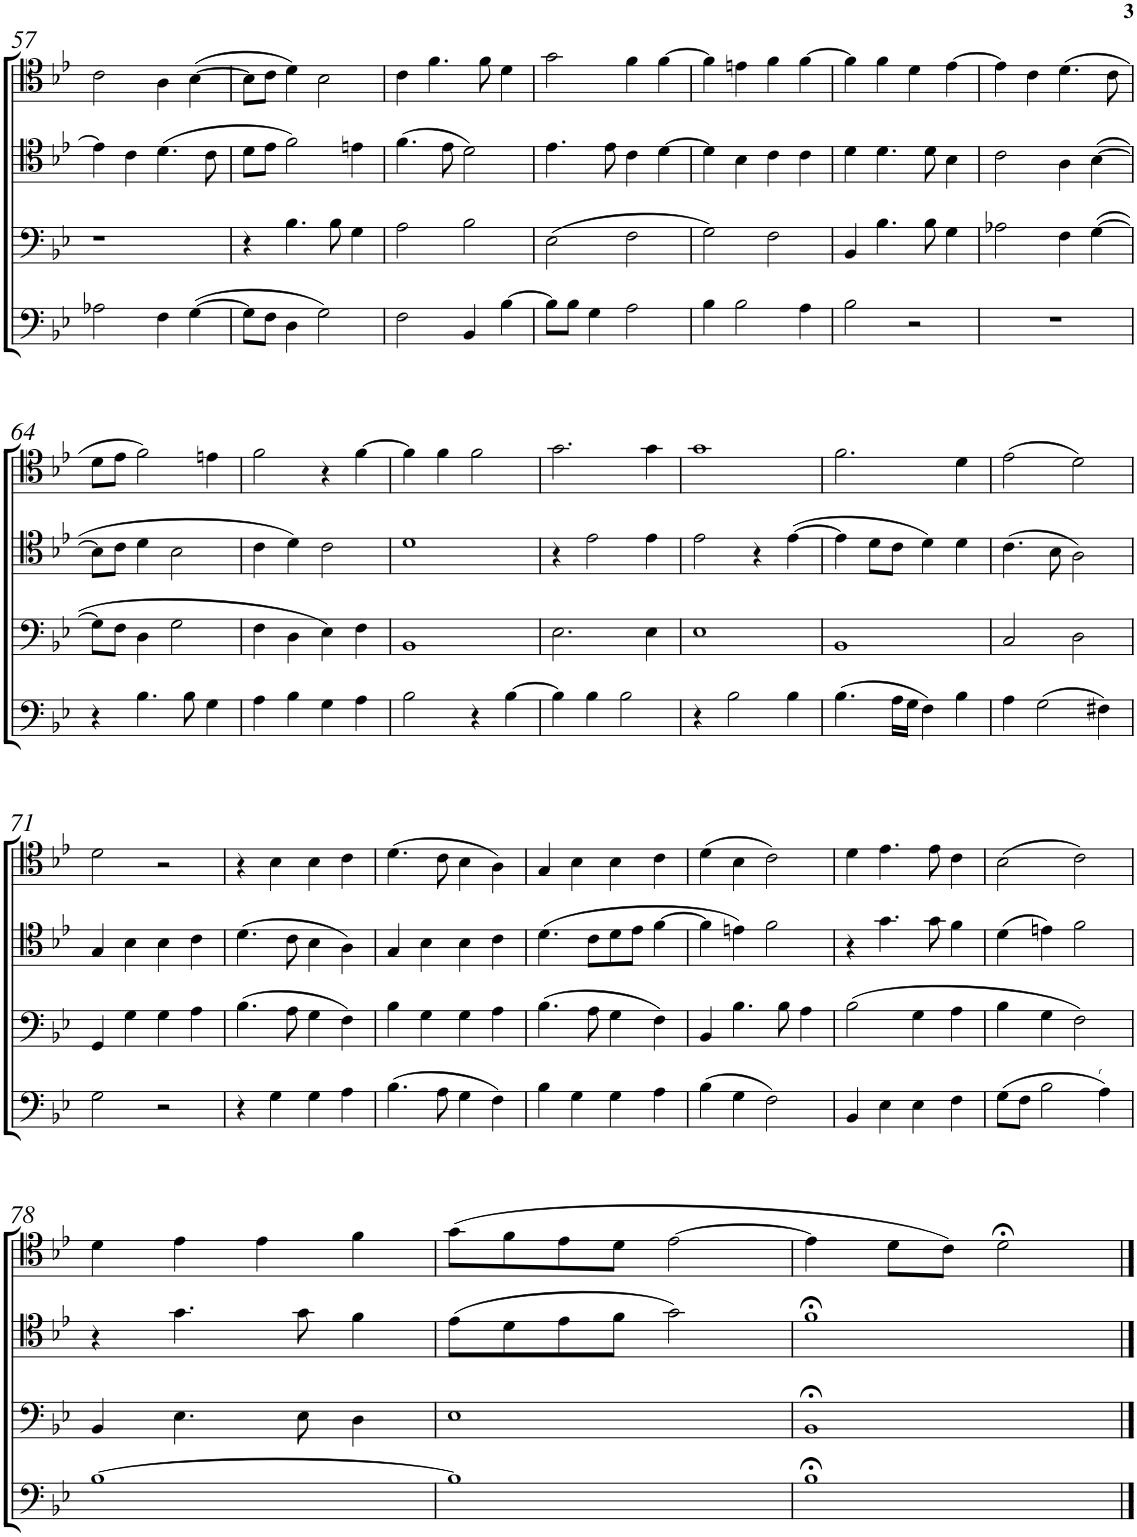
**kern	**kern	**kern	**kern
*part4	*part3	*part2	*part1
*staff4	*staff3	*staff2	*staff1
*I"Tbn4	*I"Tbn3	*I"Tbn2	*I"Tbn1
!!LO:PB:g=z
*clefF4	*clefF4	*clefC4	*clefC4
*k[b-e-]	*k[b-e-]	*k[b-e-]	*k[b-e-]
*B-:	*B-:	*B-:	*B-:
*M4/4	*M4/4	*M4/4	*M4/4
=57	=57	=57	=57
2A-X\	1r	4e-\]	2c\
.	.	4c\	.
4F\	.	(4.d\	4A\
([4G\	.	.	([4B-\
.	.	8c\	.
=58	=58	=58	=58
8G\L]	4r	8d\L	8B-\L]
8F\J	.	8e-\J	8c\J
4D\	4.B-\	2f\)	4d\)
2G\)	.	.	2B-\
.	8B-\	.	.
.	4G\	4en\	.
=59	=59	=59	=59
2F\	2A\	(4.f\	4c\
.	.	.	4.f\
.	.	8e-\	.
4BB-/	2B-\	2d\)	.
.	.	.	8f\
[4B-\	.	.	4d\
=60	=60	=60	=60
8B-\L]	(2E-\	4.e-\	2g\
8B-\J	.	.	.
4G\	.	.	.
.	.	8e-\	.
2A\	2F\	4c\	4f\
.	.	[4d\	[4f\
=61	=61	=61	=61
4B-\	2G\)	4d\]	4f\]
2B-\	.	4B-\	4en\
.	2F\	4c\	4f\
4A\	.	4c\	[4f\
=62	=62	=62	=62
2B-\	4BB-/	4d\	4f\]
.	4.B-\	4.d\	4f\
2r	.	.	4d\
.	8B-\	8d\	.
.	4G\	4B-\	[4e-\
=63	=63	=63	=63
1r	2A-X\	2c\	4e-\]
.	.	.	4c\
.	4F\	4A\	(4.d\
.	([4G\	([4B-\	.
.	.	.	8c\
!!LO:LB:g=z
=64	=64	=64	=64
4r	8G\L]	8B-\L]	8d\L
.	8F\J	8c\J	8e-\J
4.B-\	4D\	4d\	2f\)
.	2G\	2B-\	.
8B-\	.	.	.
4G\	.	.	4en\
=65	=65	=65	=65
4A\	4F\	4c\	2f\
4B-\	4D\	4d\)	.
4G\	4E-\)	2c\	4r
4A\	4F\	.	[4f\
=66	=66	=66	=66
2B-\	1BB-	1d	4f\]
.	.	.	4f\
4r	.	.	2f\
[4B-\	.	.	.
=67	=67	=67	=67
4B-\]	2.E-\	4r	2.g\
4B-\	.	2e-\	.
2B-\	.	.	.
.	4E-\	4e-\	4g\
=68	=68	=68	=68
4r	1E-	2e-\	1g
2B-\	.	.	.
.	.	4r	.
4B-\	.	([4e-\	.
=69	=69	=69	=69
(4.B-\	1BB-	4e-\]	2.f\
.	.	8d\L	.
16A\LL	.	8c\J	.
16G\JJ	.	.	.
4F\)	.	4d\)	.
4B-\	.	4d\	4d\
=70	=70	=70	=70
4A\	2C/	(4.c\	(2e-\
(2G\	.	.	.
.	.	8B-\	.
.	2D\	2A\)	2d\)
4F#X\)	.	.	.
!!LO:LB:g=z
=71	=71	=71	=71
2G\	4GG/	4G/	2d\
.	4G\	4B-\	.
2r	4G\	4B-\	2r
.	4A\	4c\	.
=72	=72	=72	=72
4r	(4.B-\	(4.d\	4r
4G\	.	.	4B-\
.	8A\	8c\	.
4G\	4G\	4B-\	4B-\
4A\	4F\)	4A\)	4c\
=73	=73	=73	=73
(4.B-\	4B-\	4G/	(4.d\
.	4G\	4B-\	.
8A\	.	.	8c\
4G\	4G\	4B-\	4B-\
4F\)	4A\	4c\	4A\)
=74	=74	=74	=74
4B-\	(4.B-\	(4.d\	4G/
4G\	.	.	4B-\
.	8A\	8c\L	.
4G\	4G\	8d\	4B-\
.	.	8e-\J	.
4A\	4F\)	[4f\	4c\
=75	=75	=75	=75
(4B-\	4BB-/	4f\]	(4d\
4G\	4.B-\	4en\)	4B-\
2F\)	.	2f\	2c\)
.	8B-\	.	.
.	4A\	.	.
=76	=76	=76	=76
4BB-/	(2B-\	4r	4d\
4E-\	.	4.g\	4.e-\
4E-\	4G\	.	.
.	.	8g\	8e-\
4F\	4A\	4f\	4c\
=77	=77	=77	=77
(8G\L	4B-\	(4d\	(2B-\
8F\J	.	.	.
2B-\	4G\	4en\)	.
.	2F\)	2f\	2c\)
!LO:TX:a:i:t=r	!	!	!
4A\)	.	.	.
!!LO:LB:g=z
=78	=78	=78	=78
[1B-	4BB-/	4r	4d\
.	4.E-\	4.g\	4e-\
.	.	.	4e-\
.	8E-\	8g\	.
.	4D\	4f\	4f\
=79	=79	=79	=79
1B-]	1E-	(8e-\L	(8g\L
.	.	8d\	8f\
.	.	8e-\	8e-\
.	.	8f\J	8d\J
.	.	2g\)	[2e-\
=80	=80	=80	=80
1B-;<	1BB-;<	1f;<	4e-\]
.	.	.	8d\L
.	.	.	8c\J)
.	.	.	2d;<\
==	==	==	==
*-	*-	*-	*-
